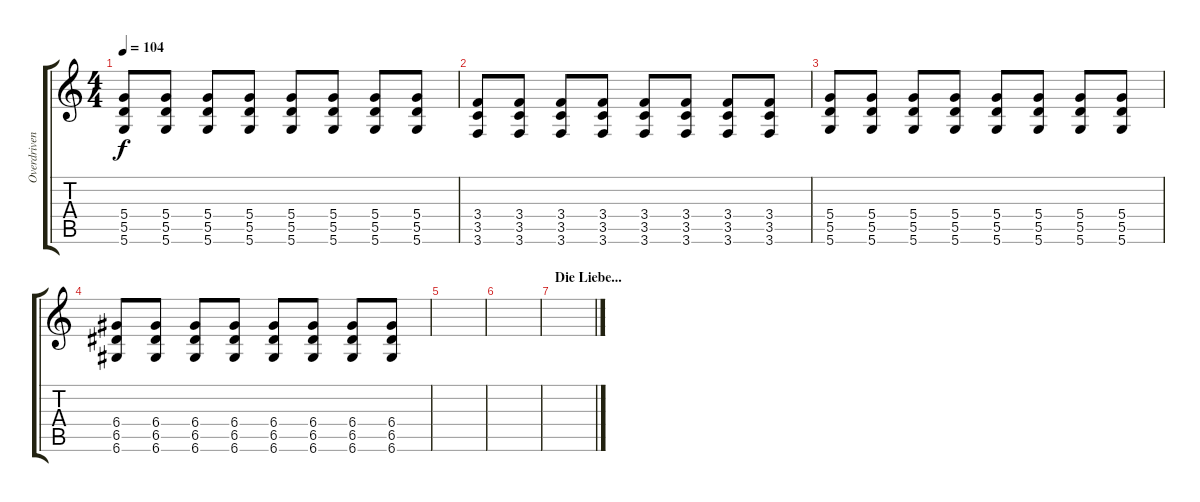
\track ("Overdriven Guitar 2" "Overdriven") {instrument overdrivenguitar}
\staff {score tabs}
\tuning (E4 B3 G3 D3 A2 D2) {hide}
\ts (4 4)
\tempo 104
\clef g2
\ks c
(5.4 5.5 5.6).8{dy f} (5.4 5.5 5.6).8 (5.4 5.5 5.6).8 (5.4 5.5 5.6).8 (5.4 5.5 5.6).8 (5.4 5.5 5.6).8 (5.4 5.5 5.6).8 (5.4 5.5 5.6).8 |
(3.4 3.5 3.6).8 (3.4 3.5 3.6).8 (3.4 3.5 3.6).8 (3.4 3.5 3.6).8 (3.4 3.5 3.6).8 (3.4 3.5 3.6).8 (3.4 3.5 3.6).8 (3.4 3.5 3.6).8 |
(5.4 5.5 5.6).8 (5.4 5.5 5.6).8 (5.4 5.5 5.6).8 (5.4 5.5 5.6).8 (5.4 5.5 5.6).8 (5.4 5.5 5.6).8 (5.4 5.5 5.6).8 (5.4 5.5 5.6).8 |
(6.4 6.5 6.6).8 (6.4 6.5 6.6).8 (6.4 6.5 6.6).8 (6.4 6.5 6.6).8 (6.4 6.5 6.6).8 (6.4 6.5 6.6).8 (6.4 6.5 6.6).8 (6.4 6.5 6.6).8 |
|
|
\section ("" "Die Liebe...")
